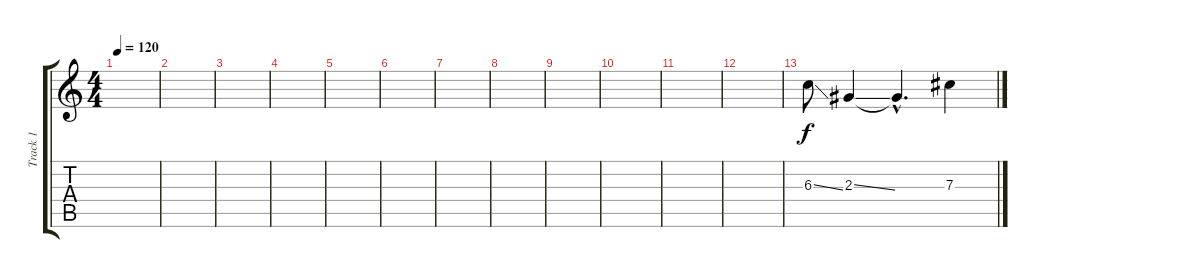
\track ("Track 1" "Track 1") {instrument overdrivenguitar}
\staff {score tabs}
\tuning (Eb4 Bb3 Gb3 Db3 Ab2 Eb2) {hide}
\ts (4 4)
\tempo 120
\clef g2
\ks c
|
|
|
|
|
|
|
|
|
|
|
|
6.3{ss}.8 2.3{ss}.4 2.3{hac t}.4{d} 7.3.4
